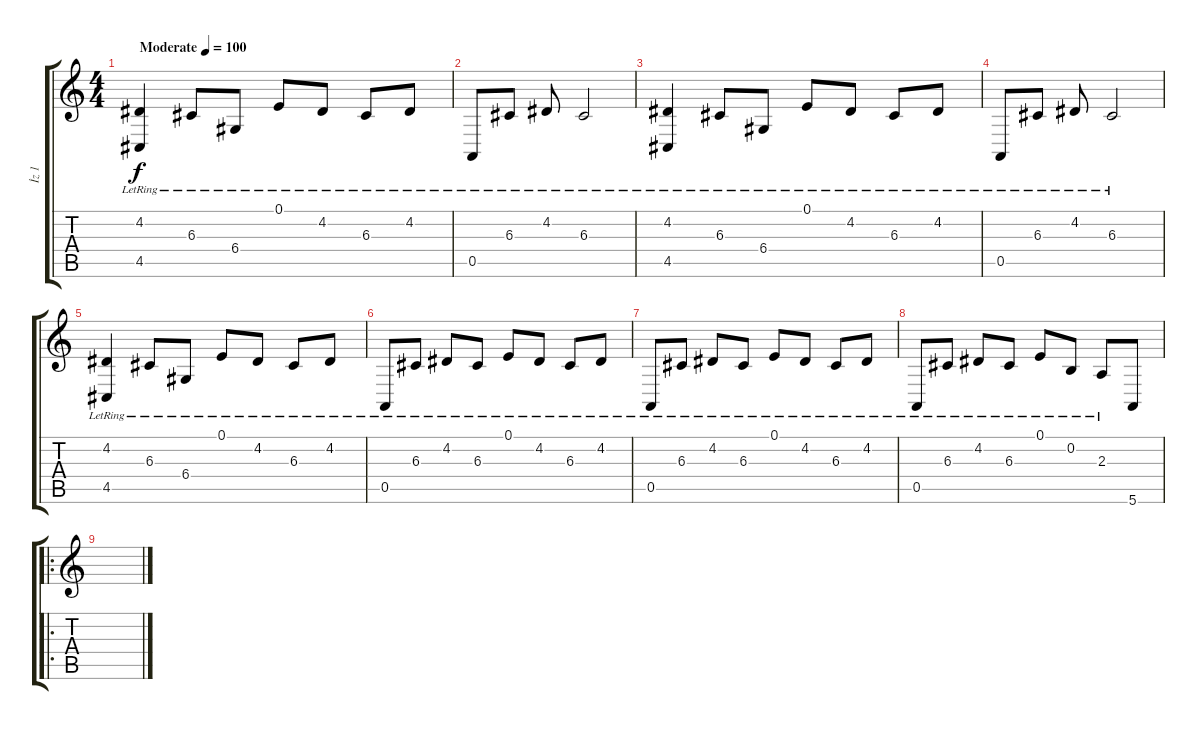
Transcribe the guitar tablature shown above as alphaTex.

\track ("İz 1" "İz 1") {instrument acousticgrandpiano}
\staff {score tabs}
\tuning (E4 B3 G3 D3 A2 E2) {hide}
\ts (4 4)
\tempo (100 "Moderate")
\clef g2
\ks c
(4.2{lr} 4.5{lr}).4{dy f instrument acousticgrandpiano} 6.3{lr}.8 6.4{lr}.8 0.1{lr}.8 4.2{lr}.8 6.3{lr}.8 4.2{lr}.8 |
0.5{lr}.8 6.3{lr}.8 4.2{lr}.8 6.3{lr}.2 |
(4.2{lr} 4.5).4 6.3{lr}.8 6.4{lr}.8 0.1{lr}.8 4.2{lr}.8 6.3{lr}.8 4.2{lr}.8 |
0.5{lr}.8 6.3{lr}.8 4.2{lr}.8 6.3{lr}.2 |
(4.2{lr} 4.5).4 6.3{lr}.8 6.4{lr}.8 0.1{lr}.8 4.2{lr}.8 6.3{lr}.8 4.2{lr}.8 |
0.5{lr}.8 6.3{lr}.8 4.2{lr}.8 6.3{lr}.8 0.1{lr}.8 4.2{lr}.8 6.3{lr}.8 4.2{lr}.8 |
0.5{lr}.8 6.3{lr}.8 4.2{lr}.8 6.3{lr}.8 0.1{lr}.8 4.2{lr}.8 6.3{lr}.8 4.2{lr}.8 |
0.5{lr}.8 6.3{lr}.8 4.2{lr}.8 6.3{lr}.8 0.1{lr}.8 0.2{lr}.8 2.3{lr}.8 5.6.8 |
\ro
